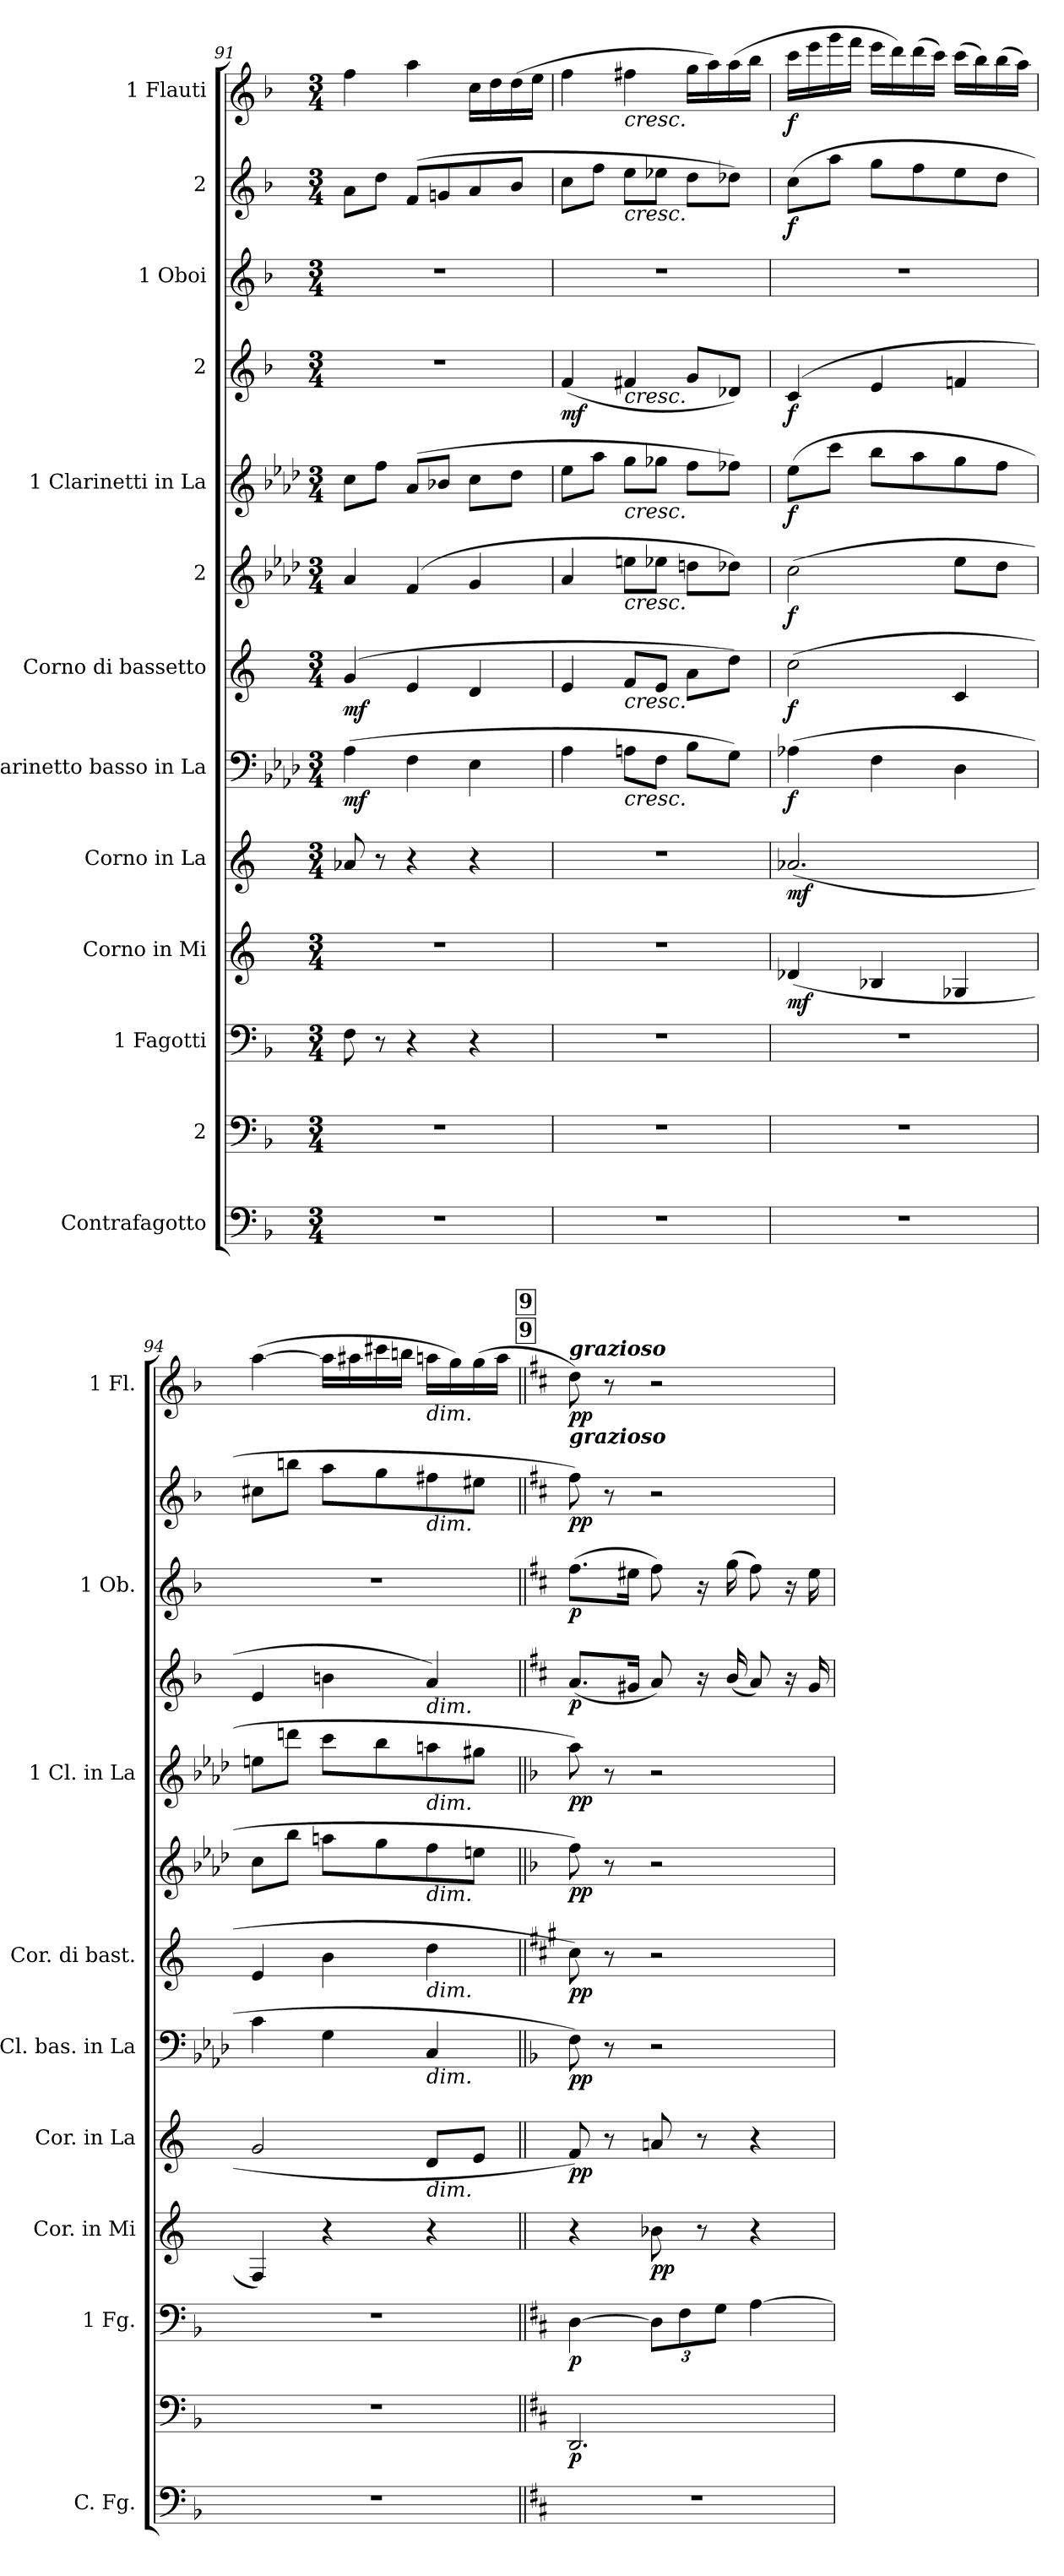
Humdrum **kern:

**kern	**kern	**dynam	**kern	**dynam	**kern	**dynam	**kern	**dynam	**kern	**dynam	**kern	**dynam	**kern	**dynam	**kern	**dynam	**kern	**dynam	**kern	**dynam	**kern	**dynam	**kern	**dynam
*part13	*part12	*part12	*part11	*part11	*part10	*part10	*part9	*part9	*part8	*part8	*part7	*part7	*part6	*part6	*part5	*part5	*part4	*part4	*part3	*part3	*part2	*part2	*part1	*part1
*staff13	*staff12	*staff12	*staff11	*staff11	*staff10	*staff10	*staff9	*staff9	*staff8	*staff8	*staff7	*staff7	*staff6	*staff6	*staff5	*staff5	*staff4	*staff4	*staff3	*staff3	*staff2	*staff2	*staff1	*staff1
*I"Contrafagotto	*I"2	*	*I"1  Fagotti	*	*I"Corno in Mi	*	*I"Corno in La	*	*I"Clarinetto basso in La	*	*I"Corno di bassetto	*	*I"2	*	*I"1  Clarinetti in La	*	*I"2	*	*I"1  Oboi	*	*I"2	*	*I"1  Flauti	*
*I'C. Fg.	*	*	*I'1  Fg.	*	*I'Cor. in Mi	*	*I'Cor. in La	*	*I'Cl. bas. in La	*	*I'Cor. di bast.	*	*	*	*I'1  Cl. in La	*	*	*	*I'1  Ob.	*	*	*	*I'1  Fl.	*
!!LO:PB:g=z
*clefF4	*clefF4	*	*clefF4	*	*clefG2	*	*clefG2	*	*clefF4	*	*clefG2	*	*clefG2	*	*clefG2	*	*clefG2	*	*clefG2	*	*clefG2	*	*clefG2	*
*ITrd7c12	*	*	*	*	*ITrd5c8	*	*ITrd2c3	*	*ITrd2c3	*	*ITrd4c7	*	*ITrd2c3	*	*ITrd2c3	*	*	*	*	*	*	*	*	*
*k[b-]	*k[b-]	*	*k[b-]	*	*k[f#c#g#d#]	*	*k[f#c#g#]	*	*k[b-]	*	*k[b-]	*	*k[b-]	*	*k[b-]	*	*k[b-]	*	*k[b-]	*	*k[b-]	*	*k[b-]	*
*M3/4	*M3/4	*	*M3/4	*	*M3/4	*	*M3/4	*	*M3/4	*	*M3/4	*	*M3/4	*	*M3/4	*	*M3/4	*	*M3/4	*	*M3/4	*	*M3/4	*
=91	=91	=91	=91	=91	=91	=91	=91	=91	=91	=91	=91	=91	=91	=91	=91	=91	=91	=91	=91	=91	=91	=91	=91	=91
!	!	!	!	!	!	!	!	!	!	!LO:DY:b	!	!LO:DY:b	!	!	!	!	!	!	!	!	!	!	!	!
2.r	2.r	.	8F\	.	2.r	.	8fn/	.	(4F\	mf	(4c/	mf	4f/	.	8a\L	.	2.r	.	2.r	.	8a\L	.	4ff\	.
.	.	.	8r	.	.	.	8r	.	.	.	.	.	.	.	8dd\J	.	.	.	.	.	8dd\J	.	.	.
.	.	.	4r	.	.	.	4r	.	4D\	.	4A/	.	(4d/	.	(8f/L	.	.	.	.	.	(8f/L	.	4aa\	.
.	.	.	.	.	.	.	.	.	.	.	.	.	.	.	8gn/J	.	.	.	.	.	8gn/	.	.	.
.	.	.	4r	.	.	.	4r	.	4C\	.	4G/	.	4e/	.	8a\L	.	.	.	.	.	8a/	.	16cc\LL	.
.	.	.	.	.	.	.	.	.	.	.	.	.	.	.	.	.	.	.	.	.	.	.	16dd\	.
.	.	.	.	.	.	.	.	.	.	.	.	.	.	.	8b-\J	.	.	.	.	.	8b-/J	.	(16dd\	.
.	.	.	.	.	.	.	.	.	.	.	.	.	.	.	.	.	.	.	.	.	.	.	16ee\JJ	.
=92	=92	=92	=92	=92	=92	=92	=92	=92	=92	=92	=92	=92	=92	=92	=92	=92	=92	=92	=92	=92	=92	=92	=92	=92
!	!	!	!	!	!	!	!	!	!	!	!	!	!	!	!	!	!	!LO:DY:b	!	!	!	!	!	!
2.r	2.r	.	2.r	.	2.r	.	2.r	.	4F\	.	4A/	.	4f/	.	8cc\L	.	(4f/	mf	2.r	.	8cc\L	.	4ff\	.
.	.	.	.	.	.	.	.	.	.	.	.	.	.	.	8ff\J	.	.	.	.	.	8ff\J	.	.	.
!	!	!	!	!	!	!	!	!	!	!	!	!	!	!	!	!	!	!	!	!	!	!	!LO:TX:b:i:t=cresc.	!
!	!	!	!	!	!	!	!	!	!	!	!	!	!	!	!	!	!	!	!	!	!LO:TX:b:i:t=cresc.	!	!	!
!	!	!	!	!	!	!	!	!	!	!	!	!	!	!	!	!	!LO:TX:b:i:t=cresc.	!	!	!	!	!	!	!
!	!	!	!	!	!	!	!	!	!	!	!	!	!	!	!LO:TX:b:i:t=cresc.	!	!	!	!	!	!	!	!	!
!	!	!	!	!	!	!	!	!	!	!	!	!	!LO:TX:b:i:t=cresc.	!	!	!	!	!	!	!	!	!	!	!
!	!	!	!	!	!	!	!	!	!	!	!LO:TX:b:i:t=cresc.	!	!	!	!	!	!	!	!	!	!	!	!	!
!	!	!	!	!	!	!	!	!	!LO:TX:b:i:t=cresc.	!	!	!	!	!	!	!	!	!	!	!	!	!	!	!
.	.	.	.	.	.	.	.	.	8F#X\L	.	8B-/L	.	8cc#X\L	.	8ee\L	.	4f#X/	.	.	.	8ee\L	.	4ff#X\	.
.	.	.	.	.	.	.	.	.	8D\J	.	8A/J	.	8ccn\J	.	8ee-X\J	.	.	.	.	.	8ee-X\J	.	.	.
.	.	.	.	.	.	.	.	.	8G\L	.	8d\L	.	8bn\L	.	8dd\L	.	8g/L	.	.	.	8dd\L	.	16gg\LL	.
.	.	.	.	.	.	.	.	.	.	.	.	.	.	.	.	.	.	.	.	.	.	.	16aa\)	.
.	.	.	.	.	.	.	.	.	8E\J)	.	8g\J)	.	8b-X\J)	.	8dd-X\J)	.	8d-X/J)	.	.	.	8dd-X\J)	.	(16aa\	.
.	.	.	.	.	.	.	.	.	.	.	.	.	.	.	.	.	.	.	.	.	.	.	16bb-\JJ	.
=93	=93	=93	=93	=93	=93	=93	=93	=93	=93	=93	=93	=93	=93	=93	=93	=93	=93	=93	=93	=93	=93	=93	=93	=93
!	!	!	!	!	!	!LO:DY:b	!	!LO:DY:b	!	!LO:DY:b	!	!LO:DY:b	!	!LO:DY:b	!	!LO:DY:b	!	!LO:DY:b	!	!	!	!LO:DY:b	!	!LO:DY:b
2.r	2.r	.	2.r	.	(4Fn/	mf	(2.fn/	mf	(4Fn\	f	(2f\	f	(2a\	f	(8cc\L	f	(4c/	f	2.r	.	(8cc\L	f	16ccc\LL	f
.	.	.	.	.	.	.	.	.	.	.	.	.	.	.	.	.	.	.	.	.	.	.	16eee\	.
.	.	.	.	.	.	.	.	.	.	.	.	.	.	.	8aa\J	.	.	.	.	.	8aa\J	.	16ggg\	.
.	.	.	.	.	.	.	.	.	.	.	.	.	.	.	.	.	.	.	.	.	.	.	16fff\JJ	.
.	.	.	.	.	4Dn/	.	.	.	4D\	.	.	.	.	.	8gg\L	.	4e/	.	.	.	8gg\L	.	16eee\LL	.
.	.	.	.	.	.	.	.	.	.	.	.	.	.	.	.	.	.	.	.	.	.	.	16ddd\)	.
.	.	.	.	.	.	.	.	.	.	.	.	.	.	.	8ff\	.	.	.	.	.	8ff\	.	(16ddd\	.
.	.	.	.	.	.	.	.	.	.	.	.	.	.	.	.	.	.	.	.	.	.	.	16ccc\JJ)	.
.	.	.	.	.	4BB-X/	.	.	.	4BB-\	.	4F/	.	8cc\L	.	8ee\	.	4fn/	.	.	.	8ee\	.	(16ccc\LL	.
.	.	.	.	.	.	.	.	.	.	.	.	.	.	.	.	.	.	.	.	.	.	.	16bb-\)	.
.	.	.	.	.	.	.	.	.	.	.	.	.	8b-\J	.	8dd\J	.	.	.	.	.	8dd\J	.	(16bb-\	.
.	.	.	.	.	.	.	.	.	.	.	.	.	.	.	.	.	.	.	.	.	.	.	16aa\JJ)	.
=94	=94	=94	=94	=94	=94	=94	=94	=94	=94	=94	=94	=94	=94	=94	=94	=94	=94	=94	=94	=94	=94	=94	=94	=94
2.r	2.r	.	2.r	.	4AA/)	.	2e/	.	4A\	.	4A/	.	8a\L	.	8cc#X\L	.	4e/	.	2.r	.	8cc#X\L	.	([4aa\	.
.	.	.	.	.	.	.	.	.	.	.	.	.	8gg\J	.	8bbn\J	.	.	.	.	.	8bbn\J	.	.	.
.	.	.	.	.	4r	.	.	.	4E\	.	4e\	.	8ff#X\L	.	8aa\L	.	4bn\	.	.	.	8aa\L	.	16aa\LL]	.
.	.	.	.	.	.	.	.	.	.	.	.	.	.	.	.	.	.	.	.	.	.	.	16aa#X\	.
.	.	.	.	.	.	.	.	.	.	.	.	.	8ee\	.	8gg\	.	.	.	.	.	8gg\	.	16ccc#X\	.
.	.	.	.	.	.	.	.	.	.	.	.	.	.	.	.	.	.	.	.	.	.	.	16bbn\JJ	.
!	!	!	!	!	!	!	!	!	!	!	!	!	!	!	!	!	!	!	!	!	!	!	!LO:TX:b:i:t=dim.	!
!	!	!	!	!	!	!	!	!	!	!	!	!	!	!	!	!	!	!	!	!	!LO:TX:b:i:t=dim.	!	!	!
!	!	!	!	!	!	!	!	!	!	!	!	!	!	!	!	!	!LO:TX:b:i:t=dim.	!	!	!	!	!	!	!
!	!	!	!	!	!	!	!	!	!	!	!	!	!	!	!LO:TX:b:i:t=dim.	!	!	!	!	!	!	!	!	!
!	!	!	!	!	!	!	!	!	!	!	!	!	!LO:TX:b:i:t=dim.	!	!	!	!	!	!	!	!	!	!	!
!	!	!	!	!	!	!	!	!	!	!	!LO:TX:b:i:t=dim.	!	!	!	!	!	!	!	!	!	!	!	!	!
!	!	!	!	!	!	!	!	!	!LO:TX:b:i:t=dim.	!	!	!	!	!	!	!	!	!	!	!	!	!	!	!
!	!	!	!	!	!	!	!LO:TX:b:i:t=dim.	!	!	!	!	!	!	!	!	!	!	!	!	!	!	!	!	!
.	.	.	.	.	4r	.	8B/L	.	4AA/	.	4g\	.	8dd\	.	8ff#X\	.	4a/)	.	.	.	8ff#X\	.	16aan\LL	.
.	.	.	.	.	.	.	.	.	.	.	.	.	.	.	.	.	.	.	.	.	.	.	16gg\)	.
.	.	.	.	.	.	.	8c#/J	.	.	.	.	.	8cc#X\J	.	8ee#X\J	.	.	.	.	.	8ee#X\J	.	(16gg\	.
.	.	.	.	.	.	.	.	.	.	.	.	.	.	.	.	.	.	.	.	.	.	.	16aa\JJ	.
!!LO:REH:place=s1:b:B:cj:fs=14:t=9
!!LO:REH:place=s1:a:B:cj:fs=14:t=9
=95||	=95||	=95||	=95||	=95||	=95||	=95||	=95||	=95||	=95||	=95||	=95||	=95||	=95||	=95||	=95||	=95||	=95||	=95||	=95||	=95||	=95||	=95||	=95||	=95||
*k[f#c#]	*k[f#c#]	*	*k[f#c#]	*	*	*	*	*	*k[f#c#]	*	*k[f#c#]	*	*k[f#c#]	*	*k[f#c#]	*	*k[f#c#]	*	*k[f#c#]	*	*k[f#c#]	*	*k[f#c#]	*
!	!	!	!	!	!	!	!	!	!	!	!	!	!	!	!	!	!	!	!	!	!	!	!LO:TX:b:Bi:t=grazioso	!
!	!	!	!	!	!	!	!	!	!	!	!	!	!	!	!	!	!	!	!	!	!	!	!LO:TX:a:Bi:t=grazioso	!
!	!	!LO:DY:b	!	!LO:DY:b	!	!	!	!LO:DY:b	!	!LO:DY:b	!	!LO:DY:b	!	!LO:DY:b	!	!LO:DY:b	!	!LO:DY:b	!	!LO:DY:b	!	!LO:DY:b	!	!LO:DY:b
2.r	2.DD/	p	[4D\	p	4r	.	8d/)	pp	8D\)	pp	8f#\)	pp	8dd\)	pp	8ff#\)	pp	(8.a/L	p	(8.ff#\L	p	8ff#\)	pp	8dd\)	pp
.	.	.	.	.	.	.	8r	.	8r	.	8r	.	8r	.	8r	.	.	.	.	.	8r	.	8r	.
.	.	.	.	.	.	.	.	.	.	.	.	.	.	.	.	.	16g#X/Jk	.	16ee#X\Jk	.	.	.	.	.
*	*	*	*Xbrackettup	*	*	*	*	*	*	*	*	*	*	*	*	*	*	*	*	*	*	*	*	*
!	!	!	!	!	!	!LO:DY:b	!	!	!	!	!	!	!	!	!	!	!	!	!	!	!	!	!	!
.	.	.	12D\L]	.	8dn\	pp	8f#X/	.	2r	.	2r	.	2r	.	2r	.	8a/L)	.	8ff#\L)	.	2r	.	2r	.
.	.	.	12F#\	.	.	.	.	.	.	.	.	.	.	.	.	.	.	.	.	.	.	.	.	.
.	.	.	.	.	8r	.	8r	.	.	.	.	.	.	.	.	.	16r	.	16r	.	.	.	.	.
.	.	.	12G\J	.	.	.	.	.	.	.	.	.	.	.	.	.	.	.	.	.	.	.	.	.
.	.	.	.	.	.	.	.	.	.	.	.	.	.	.	.	.	(16b/JL	.	(16gg\JL	.	.	.	.	.
.	.	.	[4A\	.	4r	.	4r	.	.	.	.	.	.	.	.	.	8a/L)	.	8ff#\L)	.	.	.	.	.
.	.	.	.	.	.	.	.	.	.	.	.	.	.	.	.	.	16r	.	16r	.	.	.	.	.
.	.	.	.	.	.	.	.	.	.	.	.	.	.	.	.	.	16g#/JL	.	16ee#\JL	.	.	.	.	.
=	=	=	=	=	=	=	=	=	=	=	=	=	=	=	=	=	=	=	=	=	=	=	=	=
*-	*-	*-	*-	*-	*-	*-	*-	*-	*-	*-	*-	*-	*-	*-	*-	*-	*-	*-	*-	*-	*-	*-	*-	*-
